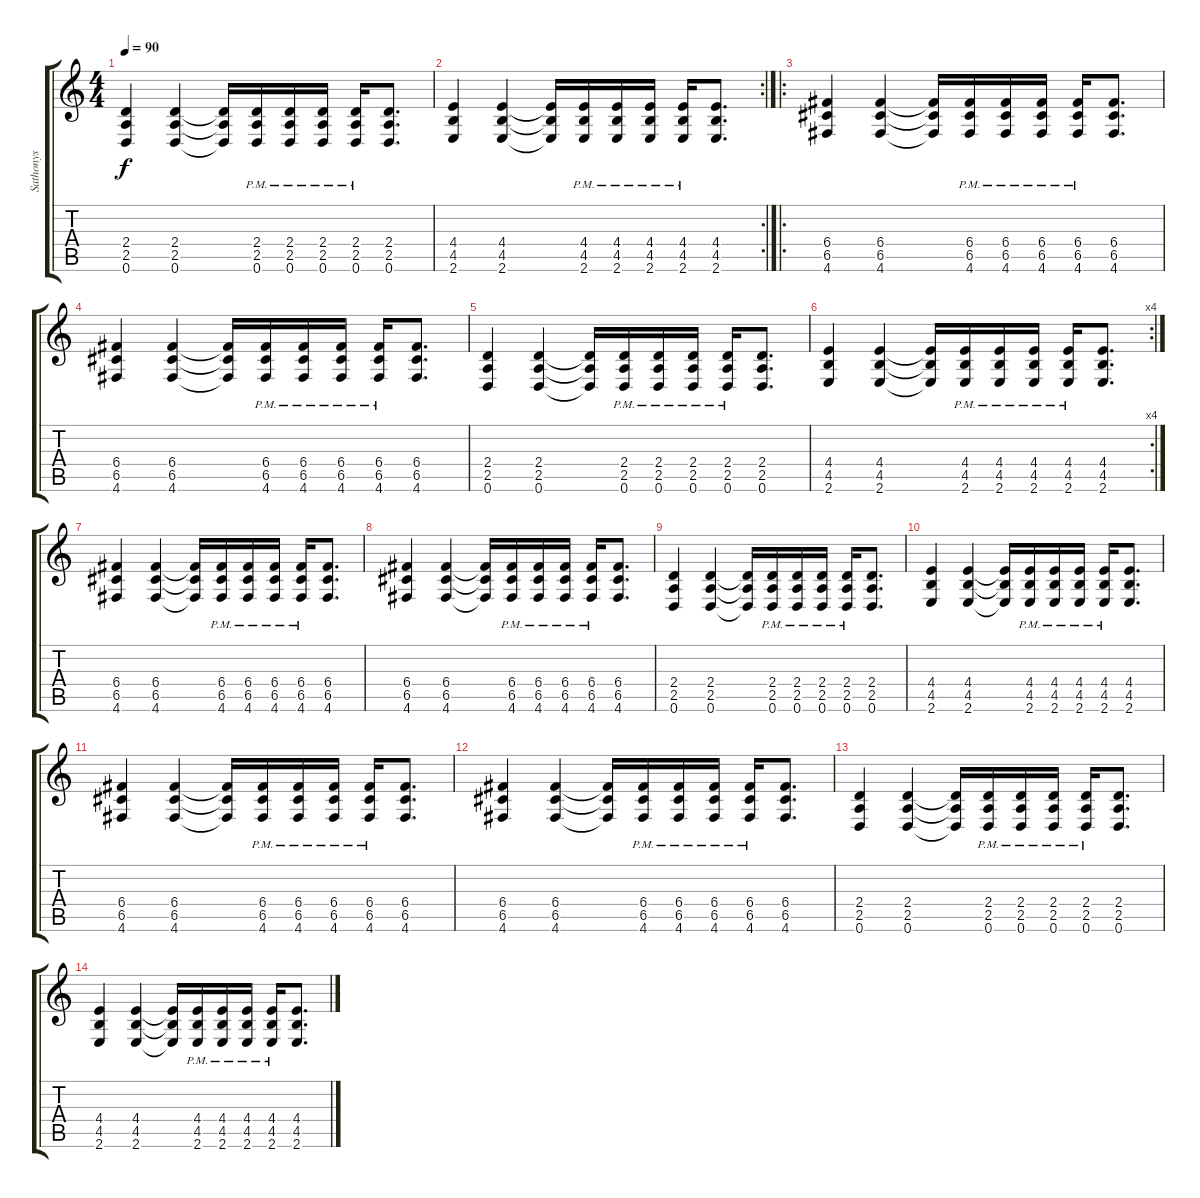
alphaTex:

\track ("Sathonys" "Sathonys") {instrument distortionguitar}
\staff {score tabs}
\tuning (D4 A3 F3 C3 G2 D2) {hide}
\ts (4 4)
\tempo 90
\clef g2
\ks c
(2.4 2.5 0.6).4{dy f} (2.4 2.5 0.6).4 (2.4{t} 2.5{t} 0.6{t}).16 (2.4{pm} 2.5{pm} 0.6{pm}).16 (2.4{pm} 2.5{pm} 0.6{pm}).16 (2.4{pm} 2.5{pm} 0.6{pm}).16 (2.4{pm} 2.5{pm} 0.6{pm}).16 (2.4 2.5 0.6).8{d} |
\rc 2
(4.4 4.5 2.6).4 (4.4 4.5 2.6).4 (4.4{t} 4.5{t} 2.6{t}).16 (4.4{pm} 4.5{pm} 2.6{pm}).16 (4.4{pm} 4.5{pm} 2.6{pm}).16 (4.4{pm} 4.5{pm} 2.6{pm}).16 (4.4{pm} 4.5{pm} 2.6{pm}).16 (4.4 4.5 2.6).8{d} |
\ro
(6.4 6.5 4.6).4 (6.4 6.5 4.6).4 (6.4{t} 6.5{t} 4.6{t}).16 (6.4{pm} 6.5{pm} 4.6{pm}).16 (6.4{pm} 6.5{pm} 4.6{pm}).16 (6.4{pm} 6.5{pm} 4.6{pm}).16 (6.4{pm} 6.5{pm} 4.6{pm}).16 (6.4 6.5 4.6).8{d} |
(6.4 6.5 4.6).4 (6.4 6.5 4.6).4 (6.4{t} 6.5{t} 4.6{t}).16 (6.4{pm} 6.5{pm} 4.6{pm}).16 (6.4{pm} 6.5{pm} 4.6{pm}).16 (6.4{pm} 6.5{pm} 4.6{pm}).16 (6.4{pm} 6.5{pm} 4.6{pm}).16 (6.4 6.5 4.6).8{d} |
(2.4 2.5 0.6).4 (2.4 2.5 0.6).4 (2.4{t} 2.5{t} 0.6{t}).16 (2.4{pm} 2.5{pm} 0.6{pm}).16 (2.4{pm} 2.5{pm} 0.6{pm}).16 (2.4{pm} 2.5{pm} 0.6{pm}).16 (2.4{pm} 2.5{pm} 0.6{pm}).16 (2.4 2.5 0.6).8{d} |
\rc 4
(4.4 4.5 2.6).4 (4.4 4.5 2.6).4 (4.4{t} 4.5{t} 2.6{t}).16 (4.4{pm} 4.5{pm} 2.6{pm}).16 (4.4{pm} 4.5{pm} 2.6{pm}).16 (4.4{pm} 4.5{pm} 2.6{pm}).16 (4.4{pm} 4.5{pm} 2.6{pm}).16 (4.4 4.5 2.6).8{d} |
(6.4 6.5 4.6).4{volume 6} (6.4 6.5 4.6).4 (6.4{t} 6.5{t} 4.6{t}).16 (6.4{pm} 6.5{pm} 4.6{pm}).16 (6.4{pm} 6.5{pm} 4.6{pm}).16 (6.4{pm} 6.5{pm} 4.6{pm}).16 (6.4{pm} 6.5{pm} 4.6{pm}).16 (6.4 6.5 4.6).8{d} |
(6.4 6.5 4.6).4 (6.4 6.5 4.6).4 (6.4{t} 6.5{t} 4.6{t}).16 (6.4{pm} 6.5{pm} 4.6{pm}).16 (6.4{pm} 6.5{pm} 4.6{pm}).16 (6.4{pm} 6.5{pm} 4.6{pm}).16 (6.4{pm} 6.5{pm} 4.6{pm}).16 (6.4 6.5 4.6).8{d} |
(2.4 2.5 0.6).4 (2.4 2.5 0.6).4 (2.4{t} 2.5{t} 0.6{t}).16 (2.4{pm} 2.5{pm} 0.6{pm}).16 (2.4{pm} 2.5{pm} 0.6{pm}).16 (2.4{pm} 2.5{pm} 0.6{pm}).16 (2.4{pm} 2.5{pm} 0.6{pm}).16 (2.4 2.5 0.6).8{d} |
(4.4 4.5 2.6).4 (4.4 4.5 2.6).4 (4.4{t} 4.5{t} 2.6{t}).16 (4.4{pm} 4.5{pm} 2.6{pm}).16 (4.4{pm} 4.5{pm} 2.6{pm}).16 (4.4{pm} 4.5{pm} 2.6{pm}).16 (4.4{pm} 4.5{pm} 2.6{pm}).16 (4.4 4.5 2.6).8{d} |
(6.4 6.5 4.6).4{volume 0} (6.4 6.5 4.6).4 (6.4{t} 6.5{t} 4.6{t}).16 (6.4{pm} 6.5{pm} 4.6{pm}).16 (6.4{pm} 6.5{pm} 4.6{pm}).16 (6.4{pm} 6.5{pm} 4.6{pm}).16 (6.4{pm} 6.5{pm} 4.6{pm}).16 (6.4 6.5 4.6).8{d} |
(6.4 6.5 4.6).4 (6.4 6.5 4.6).4 (6.4{t} 6.5{t} 4.6{t}).16 (6.4{pm} 6.5{pm} 4.6{pm}).16 (6.4{pm} 6.5{pm} 4.6{pm}).16 (6.4{pm} 6.5{pm} 4.6{pm}).16 (6.4{pm} 6.5{pm} 4.6{pm}).16 (6.4 6.5 4.6).8{d} |
(2.4 2.5 0.6).4 (2.4 2.5 0.6).4 (2.4{t} 2.5{t} 0.6{t}).16 (2.4{pm} 2.5{pm} 0.6{pm}).16 (2.4{pm} 2.5{pm} 0.6{pm}).16 (2.4{pm} 2.5{pm} 0.6{pm}).16 (2.4{pm} 2.5{pm} 0.6{pm}).16 (2.4 2.5 0.6).8{d} |
(4.4 4.5 2.6).4 (4.4 4.5 2.6).4 (4.4{t} 4.5{t} 2.6{t}).16 (4.4{pm} 4.5{pm} 2.6{pm}).16 (4.4{pm} 4.5{pm} 2.6{pm}).16 (4.4{pm} 4.5{pm} 2.6{pm}).16 (4.4{pm} 4.5{pm} 2.6{pm}).16 (4.4 4.5 2.6).8{d}
